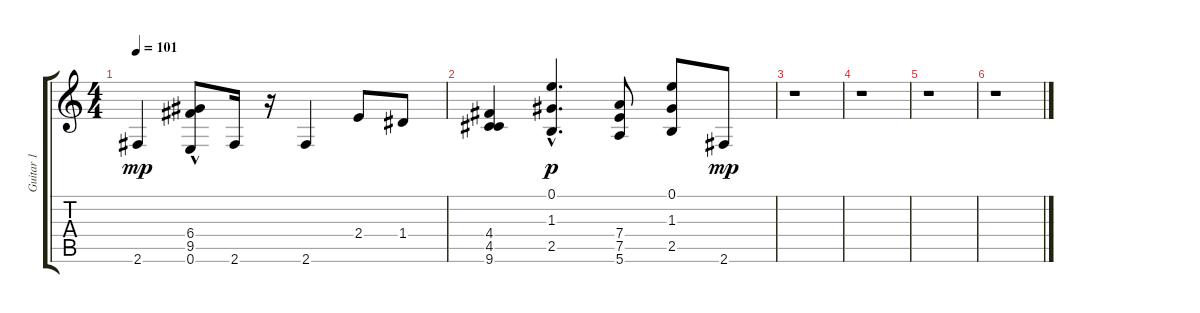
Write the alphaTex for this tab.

\track ("Guitar 1" "Guitar 1") {instrument electricguitarjazz}
\staff {score tabs}
\tuning (E4 B3 G3 D3 A2 E2) {hide}
\ts (4 4)
\tempo 101
\clef g2
\ks c
2.6.4{dy mp} (6.4{hac} 9.5{hac} 0.6{hac}).8 2.6.16 r.16 2.6.4 2.4.8 1.4.8 |
(4.4 4.5 9.6).4 (0.1{hac} 1.3{hac} 2.5{hac}).4{d dy p} (7.4 7.5 5.6).8 (0.1 1.3 2.5).8 2.6.8{dy mp} |
r.1 |
r.1 |
r.1 |
r.1
